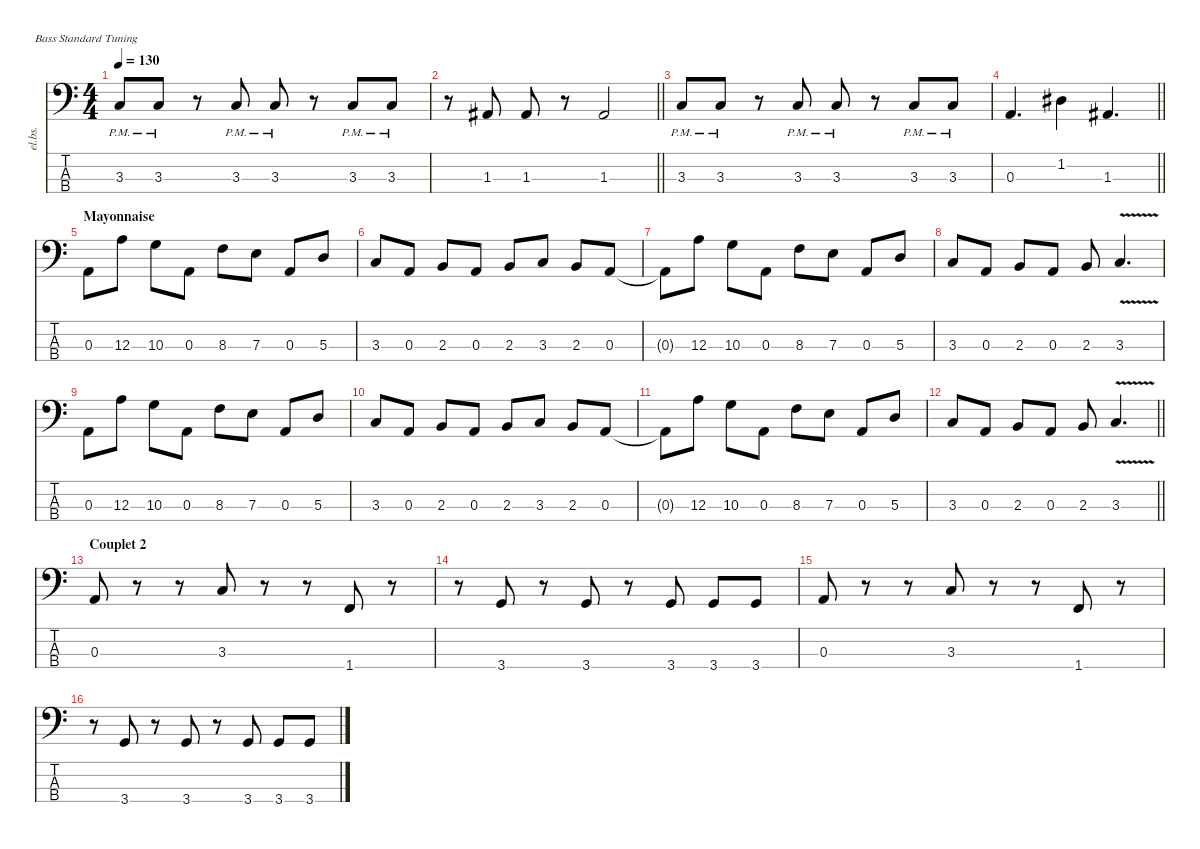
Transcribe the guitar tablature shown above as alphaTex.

\defaultSystemsLayout 4
\hideDynamics
\bracketExtendMode nobrackets
\otherSystemsTrackNameOrientation horizontal
\track ("Chipon" "el.bs.") {instrument electricbassfinger}
\staff {score tabs}
\tuning (G2 D2 A1 E1)
\ts (4 4)
\tempo 130
\clef f4
\ks c
3.3{pm}.8{dy f} 3.3{pm}.8 r.8 3.3{pm}.8 3.3{pm}.8 r.8 3.3{pm}.8 3.3{pm}.8 |
\barLineRight lightlight
r.8 1.3{acc #}.8 1.3{acc #}.8 r.8 1.3{acc #}.2 |
3.3{pm}.8 3.3{pm}.8 r.8 3.3{pm}.8 3.3{pm}.8 r.8 3.3{pm}.8 3.3{pm}.8 |
\barLineRight lightlight
0.3.4{d} 1.2{acc #}.4 1.3{acc #}.4{d} |
\section ("" "Mayonnaise")
0.3.8 12.3.8 10.3.8 0.3.8 8.3.8 7.3.8 0.3.8 5.3.8 |
3.3.8 0.3.8 2.3.8 0.3.8 2.3.8 3.3.8 2.3.8 0.3.8 |
0.3{t}.8 12.3.8 10.3.8 0.3.8 8.3.8 7.3.8 0.3.8 5.3.8 |
3.3.8 0.3.8 2.3.8 0.3.8 2.3.8 3.3{v}.4{d} |
0.3.8 12.3.8 10.3.8 0.3.8 8.3.8 7.3.8 0.3.8 5.3.8 |
3.3.8 0.3.8 2.3.8 0.3.8 2.3.8 3.3.8 2.3.8 0.3.8 |
0.3{t}.8 12.3.8 10.3.8 0.3.8 8.3.8 7.3.8 0.3.8 5.3.8 |
\barLineRight lightlight
3.3.8 0.3.8 2.3.8 0.3.8 2.3.8 3.3{v}.4{d} |
\section ("" "Couplet 2")
0.3.8 r.8 r.8 3.3.8 r.8 r.8 1.4.8 r.8 |
r.8 3.4.8 r.8 3.4.8 r.8 3.4.8 3.4.8 3.4.8 |
0.3.8 r.8 r.8 3.3.8 r.8 r.8 1.4.8 r.8 |
r.8 3.4.8 r.8 3.4.8 r.8 3.4.8 3.4.8 3.4.8
